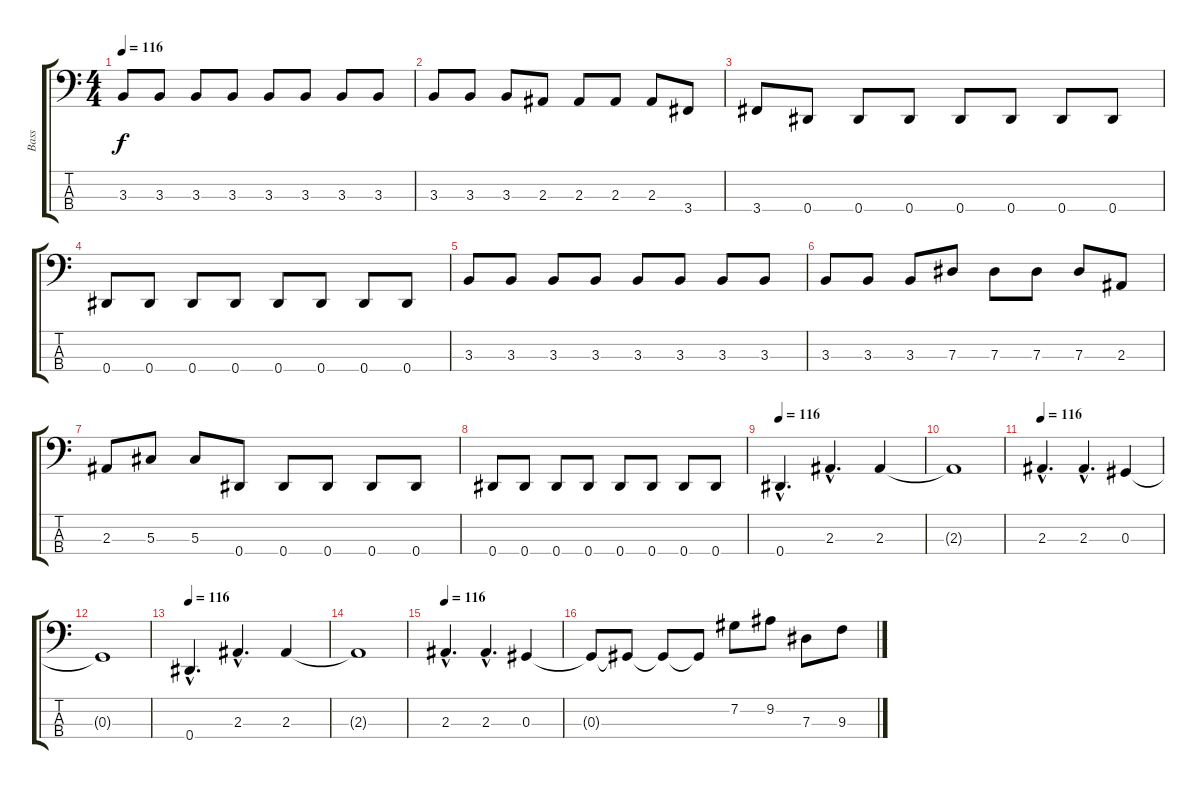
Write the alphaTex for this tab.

\track ("Bass" "Bass") {instrument electricbassfinger}
\staff {score tabs}
\tuning (Gb2 Db2 Ab1 Eb1) {hide}
\ts (4 4)
\tempo 116
\clef f4
\ks c
3.3.8{dy f} 3.3.8 3.3.8 3.3.8 3.3.8 3.3.8 3.3.8 3.3.8 |
3.3.8 3.3.8 3.3.8 2.3.8 2.3.8 2.3.8 2.3.8 3.4.8 |
3.4.8 0.4.8 0.4.8 0.4.8 0.4.8 0.4.8 0.4.8 0.4.8 |
0.4.8 0.4.8 0.4.8 0.4.8 0.4.8 0.4.8 0.4.8 0.4.8 |
3.3.8 3.3.8 3.3.8 3.3.8 3.3.8 3.3.8 3.3.8 3.3.8 |
3.3.8 3.3.8 3.3.8 7.3.8 7.3.8 7.3.8 7.3.8 2.3.8 |
2.3.8 5.3.8 5.3.8 0.4.8 0.4.8 0.4.8 0.4.8 0.4.8 |
0.4.8 0.4.8 0.4.8 0.4.8 0.4.8 0.4.8 0.4.8 0.4.8 |
\tempo 116
0.4{hac}.4{d} 2.3{hac}.4{d} 2.3.4 |
2.3{t}.1 |
\tempo 116
2.3{hac}.4{d} 2.3{hac}.4{d} 0.3.4 |
0.3{t}.1 |
\tempo 116
0.4{hac}.4{d} 2.3{hac}.4{d} 2.3.4 |
2.3{t}.1 |
\tempo 116
2.3{hac}.4{d} 2.3{hac}.4{d} 0.3.4 |
0.3{t}.8 0.3{t}.8 0.3{t}.8 0.3{t}.8 7.2.8 9.2.8 7.3.8 9.3.8
